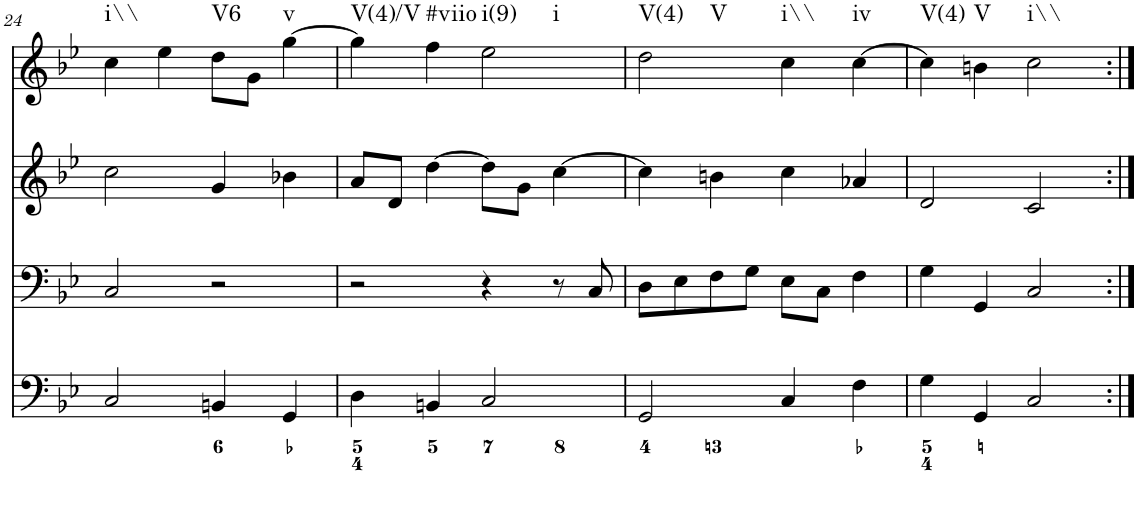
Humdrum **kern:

**kern	**kern	**kern	**kern	**harte
*part4	*part3	*part2	*part1	*part1
*staff4	*staff3	*staff2	*staff1	*
*I"violn	*I"violn	*I"cello	*I"organ	*
!!LO:PB:g=z
*clefF4	*clefF4	*clefG2	*clefG2	*
*k[b-e-]	*k[b-e-]	*k[b-e-]	*k[b-e-]	*
*g:	*g:	*g:	*g:	*
*M4/4	*M4/4	*M4/4	*M4/4	*
*met(c)	*met(c)	*met(c)	*met(c)	*
=24	=24	=24	=24	=24
!	!	!	!	!LO:H:kt=i\\
2C/	2C/	2cc\	4cc\	N
.	.	.	4ee-\	.
!	!	!	!	!LO:H:kt=V6
4BBn/	2r	4g/	8dd\L	N
.	.	.	8g\J	.
!	!	!	!	!LO:H:kt=v
4GG/	.	4b-X\	[4gg\	N
=25	=25	=25	=25	=25
!	!	!	!	!LO:H:kt=V(4)/V
4D\	2r	8a/L	4gg\]	N
.	.	8d/J	.	.
!	!	!	!	!LO:H:kt=#viio
4BBn/	.	[4dd\	4ff\	N
!	!	!	!	!LO:H:n=1:kt=i(9)
!	!	!	!	!LO:H:n=2:kt=i
2C/	4r	8dd\L]	2ee-\	N N
.	.	8g\J	.	.
.	8r	[4cc\	.	.
.	8C/	.	.	.
=26	=26	=26	=26	=26
!	!	!	!	!LO:H:n=1:kt=V(4)
!	!	!	!	!LO:H:n=2:kt=V
2GG/	8D\L	4cc\]	2dd\	N N
.	8E-\	.	.	.
.	8F\	4bn\	.	.
.	8G\J	.	.	.
!	!	!	!	!LO:H:kt=i\\
4C/	8E-\L	4cc\	4cc\	N
.	8C\J	.	.	.
!	!	!	!	!LO:H:kt=iv
4F\	4F\	4a-X/	[4cc\	N
=27	=27	=27	=27	=27
!	!	!	!	!LO:H:kt=V(4)
4G\	4G\	2d/	4cc\]	N
!	!	!	!	!LO:H:kt=V
4GG/	4GG/	.	4bn\	N
!	!	!	!	!LO:H:kt=i\\
2C/	2C/	2c/	2cc\	N
=:|!	=:|!	=:|!	=:|!	=:|!
*-	*-	*-	*-	*-
